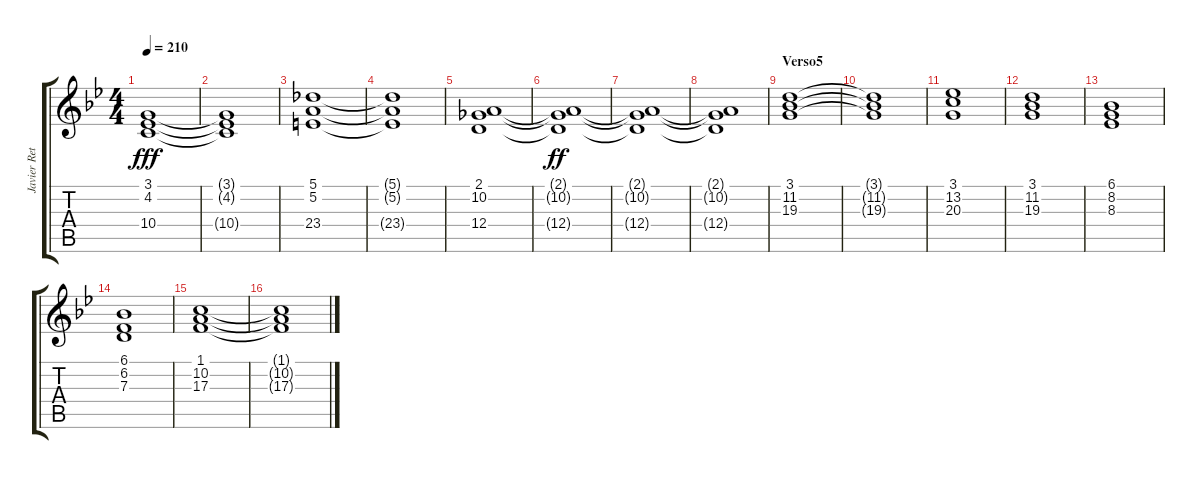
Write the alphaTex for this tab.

\track ("Javier Retamozo" "Javier Ret") {instrument stringensemble1}
\staff {score tabs}
\tuning (E4 B3 G3 D3 A2 E2) {hide}
\ts (4 4)
\tempo 210
\clef g2
\ks gminor
(3.1 4.2 10.4).1{dy fff} |
(3.1{t} 4.2{t} 10.4{t}).1 |
(5.1 5.2 23.4).1 |
(5.1{t} 5.2{t} 23.4{t}).1 |
(2.1 10.2 12.4).1 |
(2.1{t} 10.2{t} 12.4{t}).1{dy ff} |
(2.1{t} 10.2{t} 12.4{t}).1 |
(2.1{t} 10.2{t} 12.4{t}).1 |
\section ("" "Verso5")
(3.1 11.2 19.3).1{volume 9} |
(3.1{t} 11.2{t} 19.3{t}).1 |
(3.1 13.2 20.3).1 |
(3.1 11.2 19.3).1 |
(6.1 8.2 8.3).1 |
(6.1 6.2 7.3).1 |
(1.1 10.2 17.3).1 |
(1.1{t} 10.2{t} 17.3{t}).1
